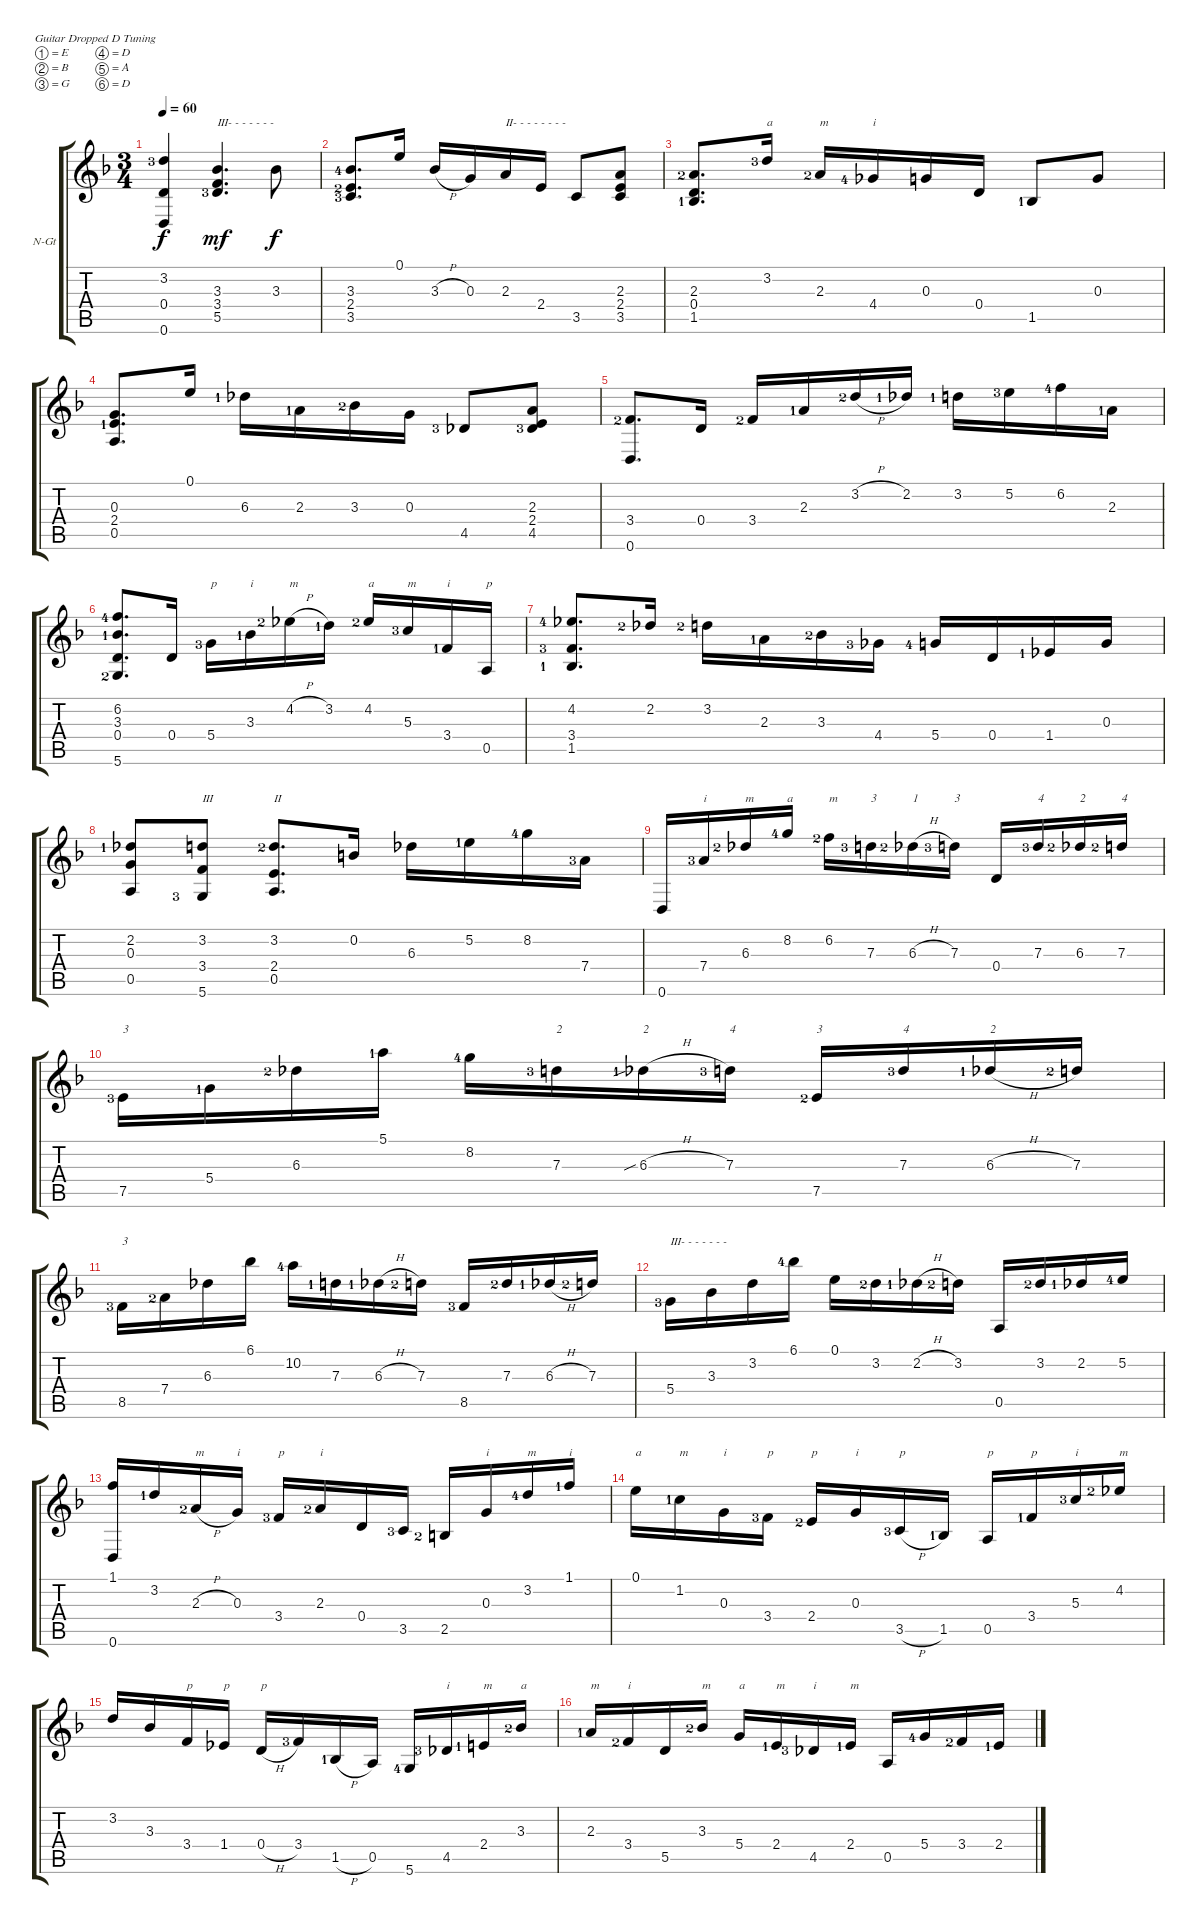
\bracketExtendMode groupsimilarinstruments
\firstSystemTrackNameOrientation horizontal
\otherSystemsTrackNameOrientation horizontal
\track ("Classical Guitar" "N-Gt") {instrument acousticguitarnylon}
\staff {score tabs}
\tuning (E4 B3 G3 D3 A2 D2)
\ts (3 4)
\tempo 60
\clef g2
\scale
0.495208
\ks dminor
(3.2{lf 4} 0.4 0.6).4{dy f} (3.3 3.4 5.5{lf 4}).4{d txt "III- - - - - - -" dy mf} 3.3.8{dy f} |
\scale
0.504792 (3.3{lf 5} 2.4{lf 3} 3.5{lf 4}).8{d} 0.1.16 3.3{h}.16 0.3.16 2.3.16{txt "II- - - - - - - -"} 2.4.16 3.5.8 (2.3 2.4 3.5).8 |
\scale
0.5 (2.3{lf 3} 0.4 1.5{lf 2}).8{d} 3.2{lf 4}.16{txt "a"} 2.3{lf 3}.16{txt "m"} 4.4{lf 5}.16{txt "i"} 0.3.16 0.4.16 1.5{lf 2}.8 0.3.8 |
\scale
0.5 (0.3 2.4{lf 2} 0.5).8{d} 0.1.16 6.3{lf 2}.16 2.3{lf 2}.16 3.3{lf 3}.16 0.3.16 4.5{lf 4}.8 (2.3 2.4 4.5{lf 4}).8 |
\scale
0.5 (3.4{lf 3} 0.6).8{d} 0.4.16 3.4{lf 3}.16 2.3{lf 2}.16 3.2{h lf 3}.16 2.2{lf 2}.16 3.2{lf 2}.16 5.2{lf 4}.16 6.2{lf 5}.16 2.3{lf 2}.16 |
\scale
0.5 (6.2{lf 5} 3.3{lf 2} 0.4 5.6{lf 3}).8{d} 0.4.16 5.4{lf 4}.16{txt "p"} 3.3{lf 2}.16{txt "i"} 4.2{h lf 3}.16{txt "m"} 3.2{lf 2}.16 4.2{lf 3}.16{txt "a"} 5.3{lf 4}.16{txt "m"} 3.4{lf 2}.16{txt "i"} 0.5.16{txt "p"} |
\scale
0.524735 (4.2{lf 5} 3.4{lf 4} 1.5{lf 2}).8{d} 2.2{lf 3}.16 3.2{lf 3}.16 2.3{lf 2}.16 3.3{lf 3}.16 4.4{lf 4}.16 5.4{lf 5}.16 0.4.16 1.4{lf 2}.16 0.3.16 |
\scale
0.475265 (2.2{lf 2} 0.3 0.5).8 (3.2 3.4 5.6{lf 4}).8{txt "III"} (3.2{lf 3} 2.4 0.5).8{d txt "II"} 0.2.16 6.3.16 5.2{lf 2}.16 8.2{lf 5}.16 7.4{lf 4}.16 |
\scale
0.498452 0.6.16 7.4{lf 4}.16{txt "i"} 6.3{lf 3}.16{txt "m"} 8.2{lf 5}.16{txt "a"} 6.2{lf 3}.16{txt "m"} 7.3{lf 4}.16{txt "3"} 6.3{h lf 3}.16{txt "1"} 7.3{lf 4}.16{txt "3"} 0.4.16 7.3{lf 4}.16{txt "4"} 6.3{lf 3}.16{txt "2"} 7.3{lf 3}.16{txt "4"} |
\scale
0.501548 7.5{lf 4}.16{txt "3"} 5.4{lf 2}.16 6.3{lf 3}.16 5.1{lf 2}.16 8.2{lf 5}.16 7.3{lf 4}.16{txt "2"} 6.3{sib h lf 2}.16{txt "2"} 7.3{lf 4}.16{txt "4"} 7.5{lf 3}.16{txt "3"} 7.3{lf 4}.16{txt "4"} 6.3{h lf 2}.16{txt "2"} 7.3{lf 3}.16 |
\scale
0.5 8.5{lf 4}.16{txt "3"} 7.4{lf 3}.16 6.3.16 6.1.16 10.2{lf 5}.16 7.3{lf 2}.16 6.3{h lf 2}.16 7.3{lf 3}.16 8.5{lf 4}.16 7.3{lf 3}.16 6.3{h lf 2}.16 7.3{lf 3}.16 |
\scale
0.5 5.4{lf 4}.16{txt "III- - - - - - -"} 3.3.16 3.2.16 6.1{lf 5}.16 0.1.16 3.2{lf 3}.16 2.2{h lf 2}.16 3.2{lf 3}.16 0.5.16 3.2{lf 3}.16 2.2{lf 2}.16 5.2{lf 5}.16 |
\scale
0.482315 (0.6 1.1).16 3.2{lf 2}.16 2.3{h lf 3}.16{txt "m"} 0.3.16{txt "i"} 3.4{lf 4}.16{txt "p"} 2.3{lf 3}.16{txt "i"} 0.4.16 3.5{lf 4}.16 2.5{lf 3}.16 0.3.16{txt "i"} 3.2{lf 5}.16{txt "m"} 1.1{lf 2}.16{txt "i"} |
\scale
0.517685 0.1.16{txt "a"} 1.2{lf 2}.16{txt "m"} 0.3.16{txt "i"} 3.4{lf 4}.16{txt "p"} 2.4{lf 3}.16{txt "p"} 0.3.16{txt "i"} 3.5{h lf 4}.16{txt "p"} 1.5{lf 2}.16 0.5.16{txt "p"} 3.4{lf 2}.16{txt "p"} 5.3{lf 4}.16{txt "i"} 4.2{lf 3}.16{txt "m"} |
\scale
0.498452 3.2.16 3.3.16 3.4.16{txt "p"} 1.4.16{txt "p"} 0.4{h}.16{txt "p"} 3.4{lf 4}.16 1.5{h lf 2}.16 0.5.16 5.6{lf 5}.16 4.5{lf 4}.16{txt "i"} 2.4{lf 2}.16{txt "m"} 3.3{lf 3}.16{txt "a"} |
\scale
0.501548 2.3{lf 2}.16{txt "m"} 3.4{lf 3}.16{txt "i"} 5.5.16 3.3{lf 3}.16{txt "m"} 5.4.16{txt "a"} 2.4{lf 2}.16{txt "m"} 4.5{lf 4}.16{txt "i"} 2.4{lf 2}.16{txt "m"} 0.5.16 5.4{lf 5}.16 3.4{lf 3}.16 2.4{lf 2}.16
